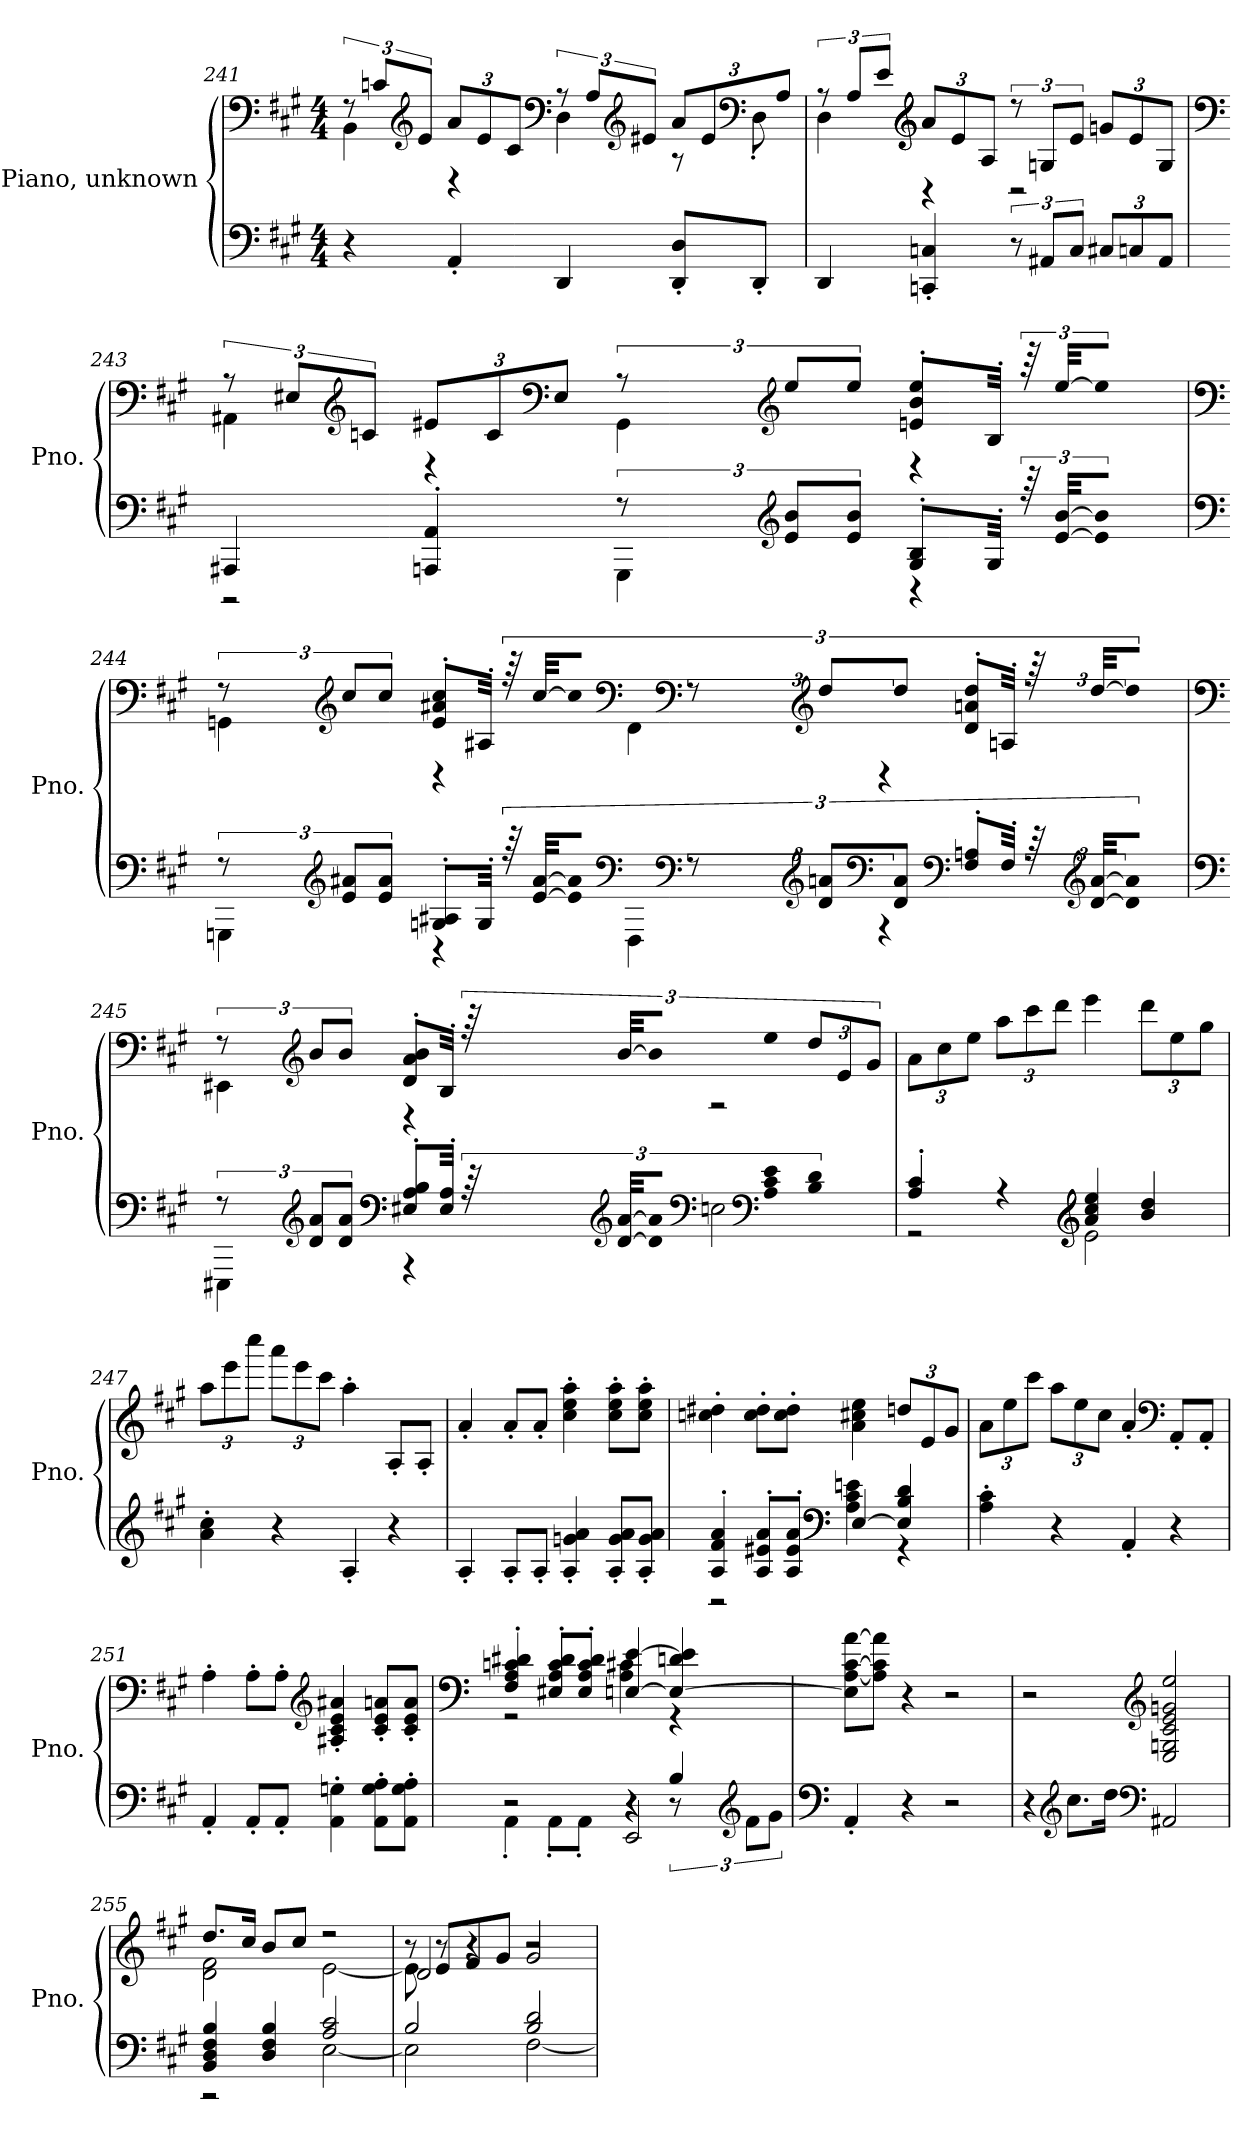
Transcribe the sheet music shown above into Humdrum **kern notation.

**kern	**kern
*part1	*part1
*staff2	*staff1
*I"Piano, unknown	*
*I'Pno.	*
*clefF4	*clefF4
*k[f#c#g#]	*k[f#c#g#]
*M4/4	*M4/4
=241	=241
*	*^
4r	12r	4BB\
.	12cn/L	.
*	*clefG2	*
.	12e/J	.
*	*Xbrackettup	*
4AA'/	12a/L	4r
.	12e/	.
.	12c/J	.
*	*clefF4	*
*	*brackettup	*
4DD/	12r	4D\
.	12A/L	.
*	*clefG2	*
.	12e#X/J	.
*	*Xbrackettup	*
8DD/' 8D/'L	12a/L	8r
.	12e#/	.
*	*clefF4	*
8DD'/J	.	8D'\
.	12A/J	.
!!LO:LB:g=z	!!
=242	=242	=242
*	*brackettup	*
4DD/	12r	4D\
.	12A/L	.
.	12e/J	.
*	*clefG2	*
*	*Xbrackettup	*
4CCn/' 4Cn/'	12a/L	4r
.	12e/	.
.	12A/J	.
*	*brackettup	*
12r	12r	2r
12AA#X/L	12Gn/L	.
12C/J	12e/J	.
*Xbrackettup	*Xbrackettup	*
12C#X/L	12gn/L	.
12Cn/	12e/	.
12AA#/J	12G/J	.
=243	=243	=243
*	*clefF4	*
*^	*	*
*	*	*brackettup	*
4AAA#X/	2r	12r	4AA#X\
.	.	12E#X/L	.
*	*	*clefG2	*
.	.	12cn/J	.
*	*	*Xbrackettup	*
4AAAn/' 4AA/'	.	12e#X/L	4r
.	.	12c/	.
*	*	*clefF4	*
.	.	12E#/J	.
*brackettup	*	*brackettup	*
12r	4GGG#\	12r	4GG#\
*clefG2	*	*clefG2	*
12e/ 12b/L	.	12ee/L	.
12e/ 12b/J	.	12ee/J	.
8G#/' 8B/'L	4r	8en/' 8b/' 8ee/'L	4r
32G#'/Jkk	.	32B'/Jkk	.
96r	.	96r	.
[48e/ [48b/KLL	.	[48ee/KLL	.
16e/] 16b/]JJ	.	16ee/JJ]	.
!!LO:LB:g=z	!!
=244	=244	=244	=244
*clefF4	*	*clefF4	*
12r	4GGGn\	12r	4GGn\
*clefG2	*	*clefG2	*
12e/ 12a#X/L	.	12cc#/L	.
12e/ 12a#/J	.	12cc#/J	.
8Gn/' 8A#X/'L	4r	8e/' 8a#X/' 8cc#/'L	4r
32G'/Jkk	.	32A#X'/Jkk	.
96r	.	96r	.
[48e/ [48a#/KLL	.	[48cc#/KLL	.
16e/] 16a#/]JJ	.	16cc#/JJ]	.
*clefF4	*	*clefF4	*
12r	4FFF#\	12r	4FF#\
*clefG2	*	*clefG2	*
12d/ 12an/L	.	12dd/L	.
12d/ 12a/J	.	12dd/J	.
*clefF4	*	*	*
8F#/' 8An/'L	4r	8d/' 8an/' 8dd/'L	4r
32F#'/Jkk	.	32An'/Jkk	.
96r	.	96r	.
*clefG2	*	*	*
[48d/ [48a/KLL	.	[48dd/KLL	.
16d/] 16a/]JJ	.	16dd/JJ]	.
!!LO:LB:g=z	!!
=245	=245	=245	=245
*clefF4	*	*clefF4	*
12r	4EEE#X\	12r	4EE#X\
*clefG2	*	*clefG2	*
12d/ 12a/L	.	12b/L	.
12d/ 12a/J	.	12b/J	.
*clefF4	*	*	*
8E#X/' 8A/' 8B/'L	4r	8d/' 8a/' 8b/'L	4r
32E#/' 32A/'Jkk	.	32B'/Jkk	.
96r	.	96r	.
*clefG2	*	*	*
[48d/ [48a/KLL	.	[48b/KLL	.
16d/] 16a/]JJ	.	16b/JJ]	.
*clefF4	*	*	*
4A/ 4c#/ 4e/	2En\	4ee/	2r
*	*	*Xbrackettup	*
4B/ 4d/	.	12dd/L	.
.	.	12e/	.
.	.	12g#/J	.
*	*	*v	*v
=246	=246	=246
4A/' 4c#/'	2r	12a\L
.	.	12cc#\
.	.	12ee\J
4r	.	12aa\L
.	.	12ccc#\
.	.	12ddd\J
*clefG2	*	*
4a/ 4cc#/ 4ee/	2e\	4eee\
4b/ 4dd/	.	12ddd\L
.	.	12ee\
.	.	12gg#\J
*v	*v	*
!!LO:LB:g=z
=247	=247
4a\' 4cc#\'	12aa\L
.	12eee\
.	12cccc#\J
4r	12aaa\L
.	12eee\
.	12ccc#\J
4A'/	4aa'\
4r	8A'/L
.	8A'/J
=248	=248
4A'/	4a'/
8A'/L	8a'/L
8A'/J	8a'/J
4A/' 4gn/' 4a/'	4cc#\' 4ee\' 4aa\'
8A/' 8g/' 8a/'L	8cc#\' 8ee\' 8aa\'L
8A/' 8g/' 8a/'J	8cc#\' 8ee\' 8aa\'J
=249	=249
*^	*
4A/' 4f#/' 4a/'	2r	4ccn\' 4dd#X\'
8A/' 8e#X/' 8a/'L	.	8cc\' 8dd#\'L
8A/' 8e#/' 8a/'J	.	8cc\' 8dd#\'J
*clefF4	*	*
[4E/	4A\ 4c#\ 4en\	4a\ 4cc#X\ 4ee\
4E/] 4B/ 4d/	4r	12ddn/L
.	.	12e/
.	.	12g#/J
*v	*v	*
!!LO:PB:g=z
=250	=250
4A\' 4c#\'	12a\L
.	12ee\
.	12ccc#\J
4r	12aa\L
.	12ee\
.	12cc#\J
4AA'/	4a'/
*	*clefF4
4r	8AA'/L
.	8AA'/J
=251	=251
4AA'/	4A'\
8AA'/L	8A'\L
8AA'/J	8A'\J
*	*clefG2
4AA\' 4Gn\'	4A#X/' 4c#/' 4e/' 4a#X/'
8AA\' 8G\' 8A\'L	8c#/' 8e/' 8an/'L
8AA\' 8G\' 8A\'J	8c#/' 8e/' 8a/'J
=252	=252
*	*clefF4
*^	*^
*	*^	*	*
2r	4AA'\	2r	4F#/' 4A/' 4cn/' 4d#X/'	2r
.	8AA'\L	.	8E#X/' 8A/' 8c/' 8d#/'L	.
.	8AA'\J	.	8E#/' 8A/' 8c/' 8d#/'J	.
4r	4r	2EE/	[4En/ [4e/	4A\ 4c#X\
4B/	12r	.	4E/_ 4dn/ 4e/]	4r
*clefG2	*	*	*	*
.	12f#\L	.	.	.
.	12g#\J	.	.	.
*v	*v	*v	*	*
*	*v	*v
!!LO:LB:g=z
=253	=253
*clefF4	*
4AA'/	8E\] [8A\ [8c#\ [8a\L
.	8A\] 8c#\] 8a\]J
4r	4r
2r	2r
=254	=254
4r	2r
*clefG2	*
8.cc#\L	.
16dd\Jk	.
*clefF4	*clefG2
2AA#X/	2E/ 2Gn/ 2c#/ 2e/ 2gn/ 2ee/
=255	=255
*^	*^
4BB/ 4D/ 4F#/ 4B/	2r	8.dd/L	2d\ 2f#\
.	.	16cc#/Jk	.
4D/ 4F#/ 4B/	.	8b/L	.
.	.	8cc#/J	.
2A/ 2c#/	[2E\	2r	[2e\
=256	=256	=256	=256
*	*	*	*^
2B/	2E\]	8r	8e\]	2d/
.	.	8e/L	8r	.
.	.	8f#/	4r	.
.	.	8g#/J	.	.
2B/ 2d/	[2F#\	2g#/	2r	2r
*v	*v	*	*	*
*	*v	*v	*v
=	=
*-	*-
